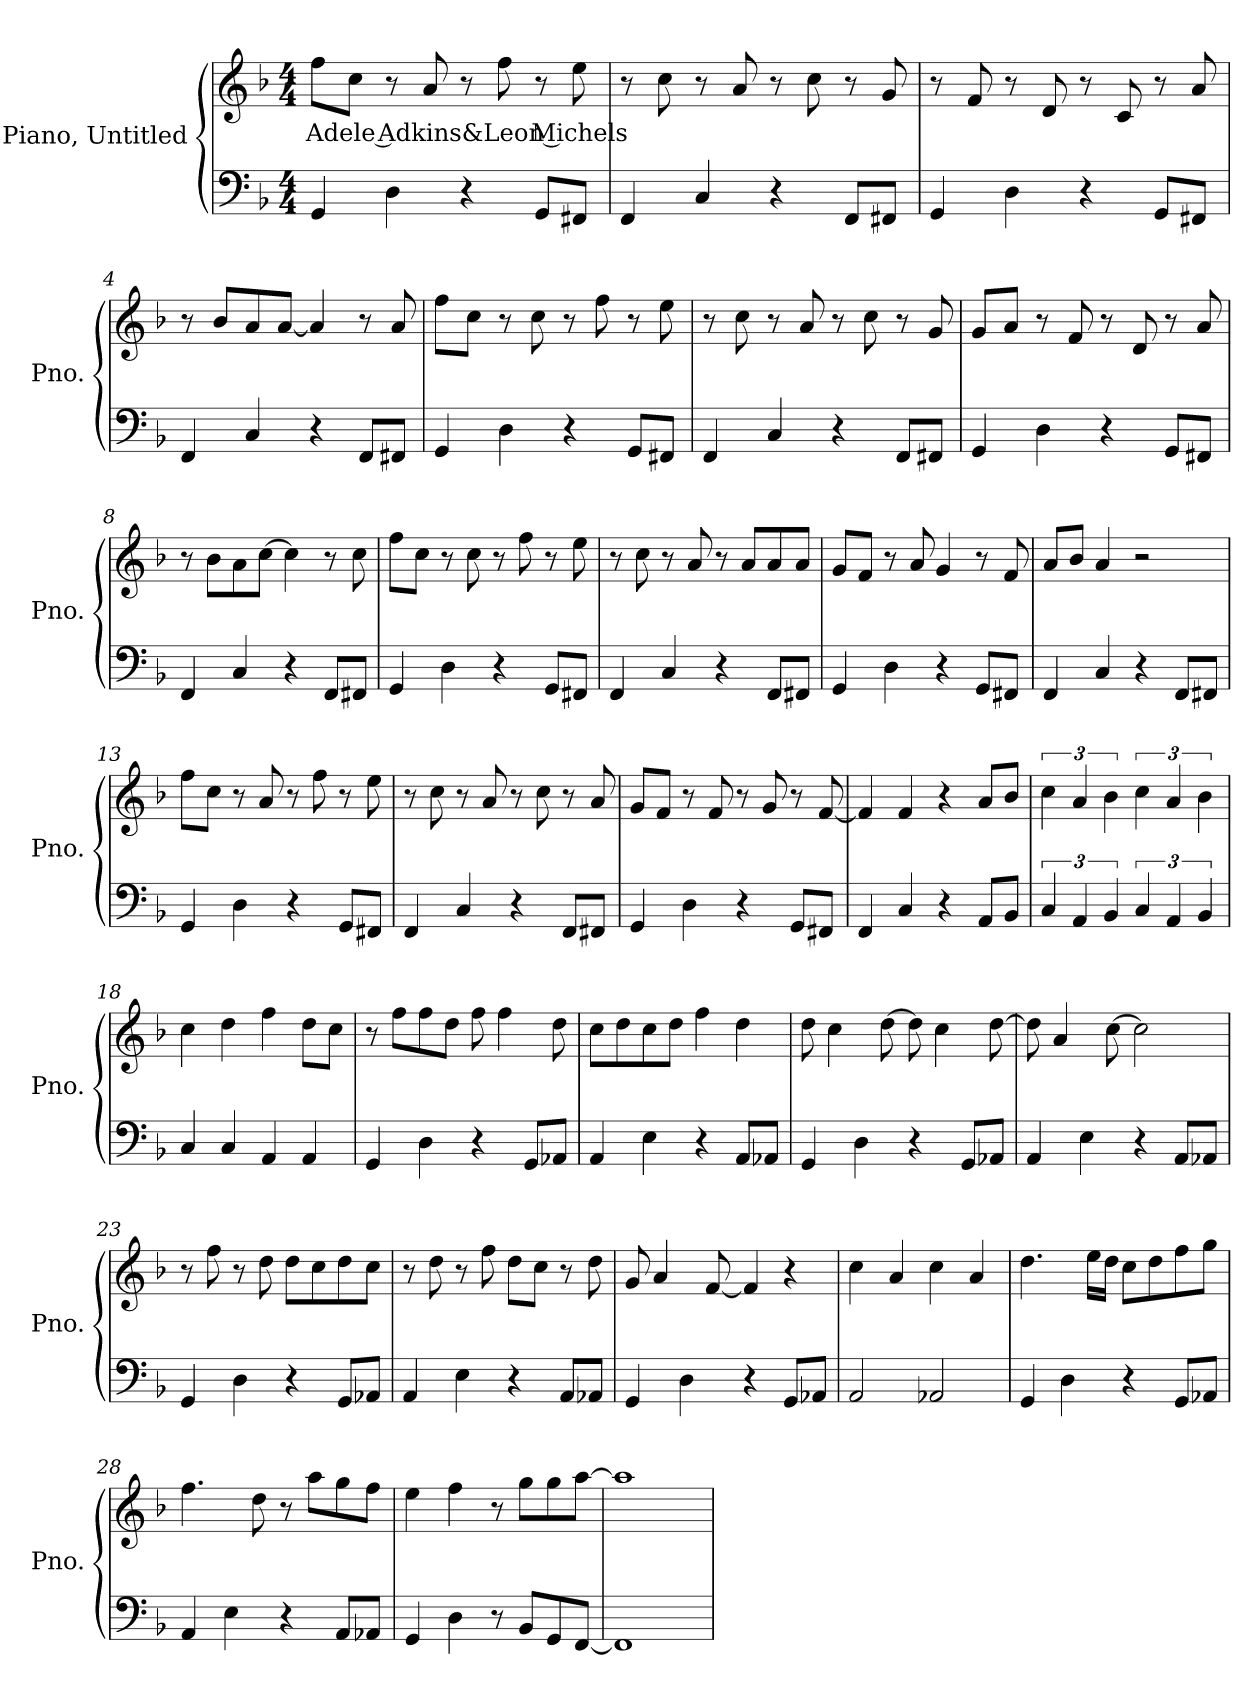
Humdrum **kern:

**kern	**kern	**text
*part2	*part1	*part1
*staff2	*staff1	*staff1
*I"Piano, Untitled	*I"Piano, Untitled	*
*I'Pno.	*I'Pno.	*
*clefF4	*clefG2	*
*k[b-]	*k[b-]	*
*M4/4	*M4/4	*
*MM137	*MM137	*
=1	=1	=1
!	!	!LO:LY:b
4GG/	8ff\L	Adele Adkins&Leon Michels
.	8cc\J	.
4D\	8r	.
.	8a/	.
4r	8r	.
.	8ff\	.
8GG/L	8r	.
8FF#X/J	8ee\	.
=2	=2	=2
4FF/	8r	.
.	8cc\	.
4C/	8r	.
.	8a/	.
4r	8r	.
.	8cc\	.
8FF/L	8r	.
8FF#X/J	8g/	.
!!LO:LB:g=z
=3	=3	=3
4GG/	8r	.
.	8f/	.
4D\	8r	.
.	8d/	.
4r	8r	.
.	8c/	.
8GG/L	8r	.
8FF#X/J	8a/	.
=4	=4	=4
4FF/	8r	.
.	8b-/L	.
4C/	8a/	.
.	[8a/J	.
4r	4a/]	.
8FF/L	8r	.
8FF#X/J	8a/	.
=5	=5	=5
4GG/	8ff\L	.
.	8cc\J	.
4D\	8r	.
.	8cc\	.
4r	8r	.
.	8ff\	.
8GG/L	8r	.
8FF#X/J	8ee\	.
=6	=6	=6
4FF/	8r	.
.	8cc\	.
4C/	8r	.
.	8a/	.
4r	8r	.
.	8cc\	.
8FF/L	8r	.
8FF#X/J	8g/	.
!!LO:LB:g=z
=7	=7	=7
4GG/	8g/L	.
.	8a/J	.
4D\	8r	.
.	8f/	.
4r	8r	.
.	8d/	.
8GG/L	8r	.
8FF#X/J	8a/	.
=8	=8	=8
4FF/	8r	.
.	8b-\L	.
4C/	8a\	.
.	[8cc\J	.
4r	4cc\]	.
8FF/L	8r	.
8FF#X/J	8cc\	.
=9	=9	=9
4GG/	8ff\L	.
.	8cc\J	.
4D\	8r	.
.	8cc\	.
4r	8r	.
.	8ff\	.
8GG/L	8r	.
8FF#X/J	8ee\	.
=10	=10	=10
4FF/	8r	.
.	8cc\	.
4C/	8r	.
.	8a/	.
4r	8r	.
.	8a/L	.
8FF/L	8a/	.
8FF#X/J	8a/J	.
!!LO:LB:g=z
=11	=11	=11
4GG/	8g/L	.
.	8f/J	.
4D\	8r	.
.	8a/	.
4r	4g/	.
8GG/L	8r	.
8FF#X/J	8f/	.
=12	=12	=12
4FF/	8a/L	.
.	8b-/J	.
4C/	4a/	.
4r	2r	.
8FF/L	.	.
8FF#X/J	.	.
=13	=13	=13
4GG/	8ff\L	.
.	8cc\J	.
4D\	8r	.
.	8a/	.
4r	8r	.
.	8ff\	.
8GG/L	8r	.
8FF#X/J	8ee\	.
=14	=14	=14
4FF/	8r	.
.	8cc\	.
4C/	8r	.
.	8a/	.
4r	8r	.
.	8cc\	.
8FF/L	8r	.
8FF#X/J	8a/	.
!!LO:LB:g=z
=15	=15	=15
4GG/	8g/L	.
.	8f/J	.
4D\	8r	.
.	8f/	.
4r	8r	.
.	8g/	.
8GG/L	8r	.
8FF#X/J	[8f/	.
=16	=16	=16
4FF/	4f/]	.
4C/	4f/	.
4r	4r	.
8AA/L	8a/L	.
8BB-/J	8b-/J	.
=17	=17	=17
6C/	6cc\	.
6AA/	6a/	.
6BB-/	6b-\	.
6C/	6cc\	.
6AA/	6a/	.
6BB-/	6b-\	.
=18	=18	=18
4C/	4cc\	.
4C/	4dd\	.
4AA/	4ff\	.
4AA/	8dd\L	.
.	8cc\J	.
=19	=19	=19
4GG/	8r	.
.	8ff\L	.
4D\	8ff\	.
.	8dd\J	.
4r	8ff\	.
.	4ff\	.
8GG/L	.	.
8AA-X/J	8dd\	.
!!LO:LB:g=z
=20	=20	=20
4AA/	8cc\L	.
.	8dd\	.
4E\	8cc\	.
.	8dd\J	.
4r	4ff\	.
8AA/L	4dd\	.
8AA-X/J	.	.
=21	=21	=21
4GG/	8dd\	.
.	4cc\	.
4D\	.	.
.	[8dd\	.
4r	8dd\]	.
.	4cc\	.
8GG/L	.	.
8AA-X/J	[8dd\	.
=22	=22	=22
4AA/	8dd\]	.
.	4a/	.
4E\	.	.
.	[8cc\	.
4r	2cc\]	.
8AA/L	.	.
8AA-X/J	.	.
=23	=23	=23
4GG/	8r	.
.	8ff\	.
4D\	8r	.
.	8dd\	.
4r	8dd\L	.
.	8cc\	.
8GG/L	8dd\	.
8AA-X/J	8cc\J	.
=24	=24	=24
4AA/	8r	.
.	8dd\	.
4E\	8r	.
.	8ff\	.
4r	8dd\L	.
.	8cc\J	.
8AA/L	8r	.
8AA-X/J	8dd\	.
!!LO:PB:g=z
=25	=25	=25
4GG/	8g/	.
.	4a/	.
4D\	.	.
.	[8f/	.
4r	4f/]	.
8GG/L	4r	.
8AA-X/J	.	.
=26	=26	=26
2AA/	4cc\	.
.	4a/	.
2AA-X/	4cc\	.
.	4a/	.
=27	=27	=27
4GG/	4.dd\	.
4D\	.	.
.	16ee\LL	.
.	16dd\JJ	.
4r	8cc\L	.
.	8dd\	.
8GG/L	8ff\	.
8AA-X/J	8gg\J	.
=28	=28	=28
4AA/	4.ff\	.
4E\	.	.
.	8dd\	.
4r	8r	.
.	8aa\L	.
8AA/L	8gg\	.
8AA-X/J	8ff\J	.
=29	=29	=29
4GG/	4ee\	.
4D\	4ff\	.
8r	8r	.
8BB-/L	8gg\L	.
8GG/	8gg\	.
[8FF/J	[8aa\J	.
=30	=30	=30
1FF]	1aa]	.
=	=	=
*-	*-	*-
